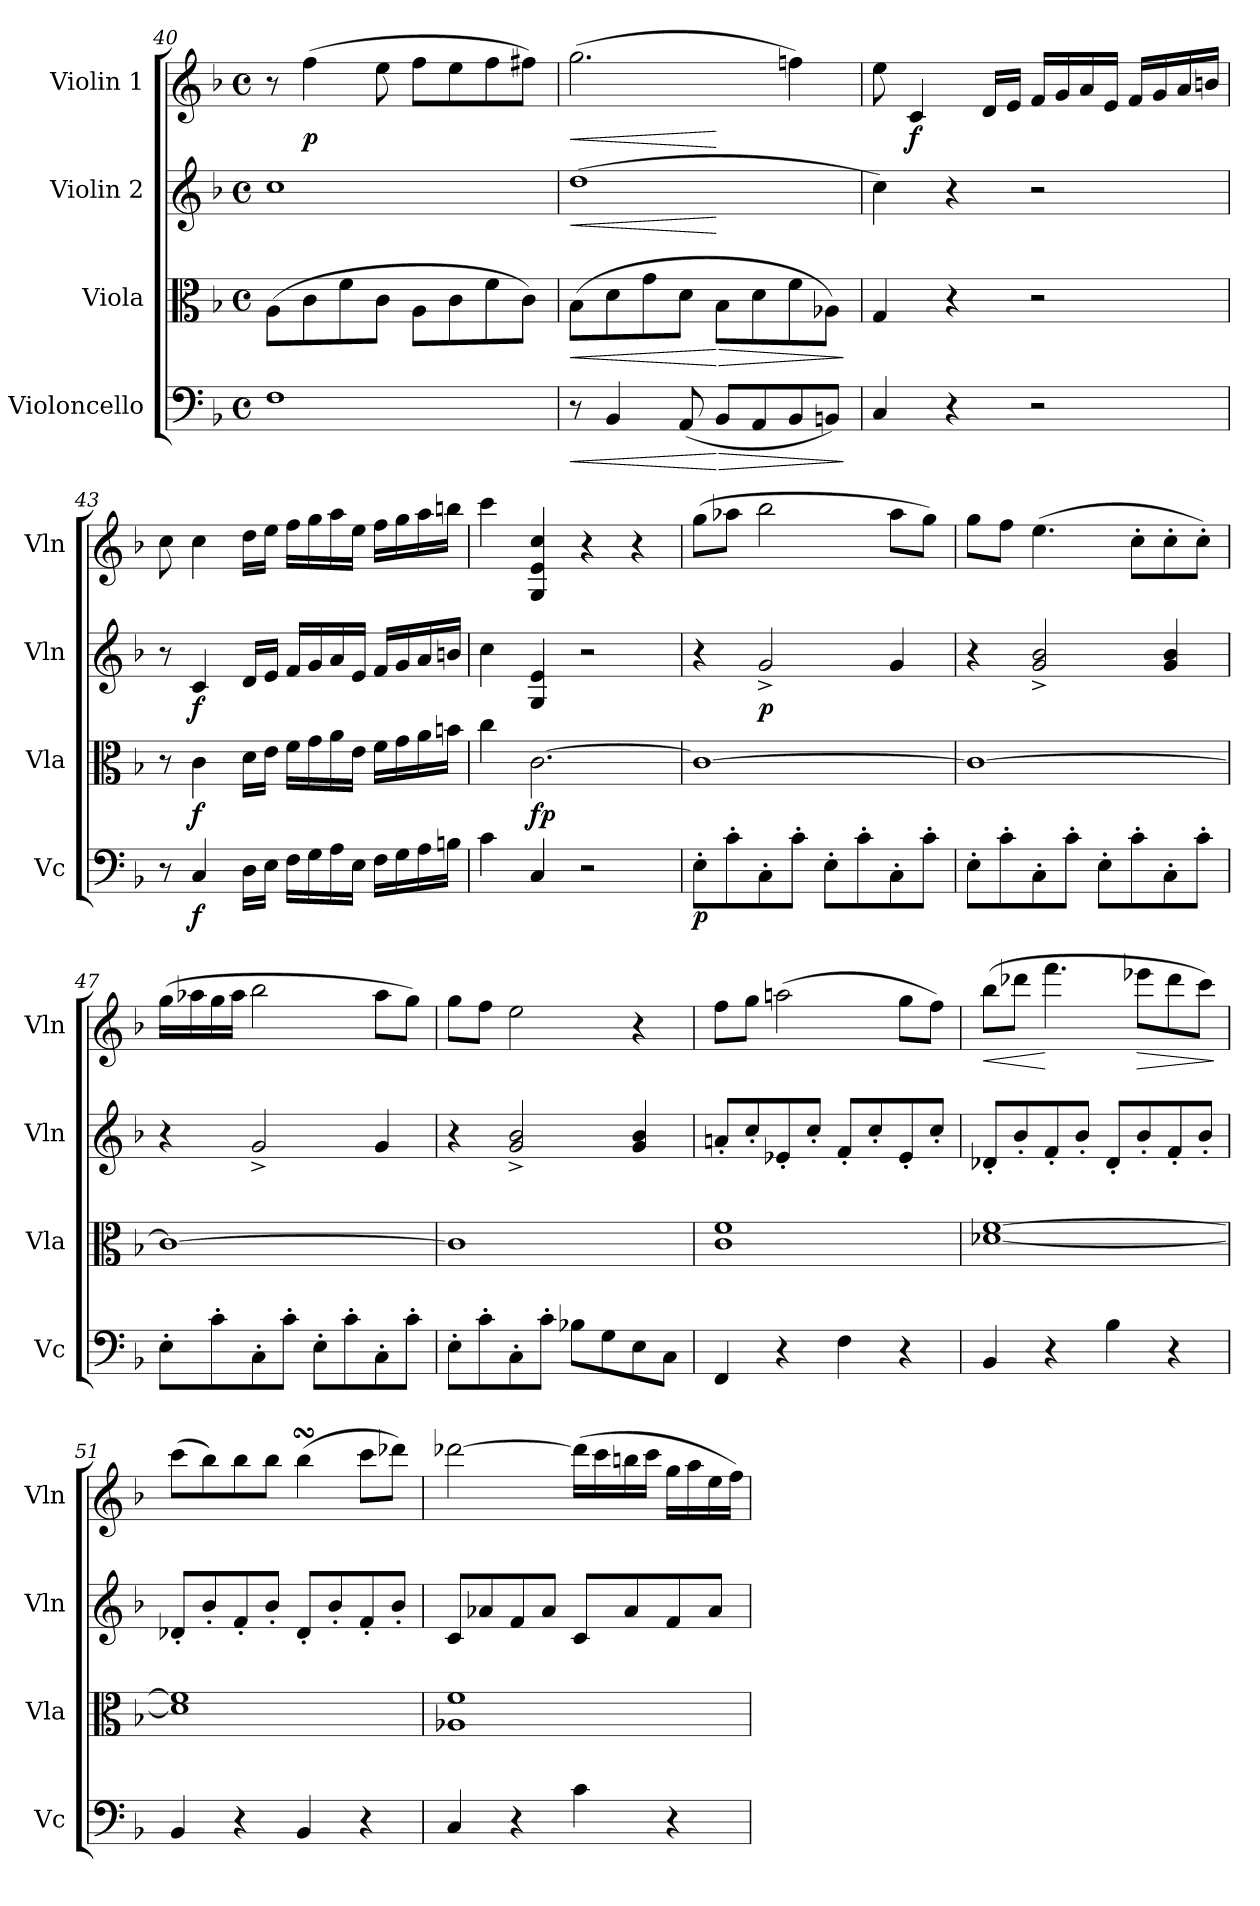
**kern	**dynam	**kern	**dynam	**kern	**dynam	**kern	**dynam
*part4	*part4	*part3	*part3	*part2	*part2	*part1	*part1
*staff4	*staff4	*staff3	*staff3	*staff2	*staff2	*staff1	*staff1
*I"Violoncello	*	*I"Viola	*	*I"Violin 2	*	*I"Violin 1	*
*I'Vc	*	*I'Vla	*	*I'Vln	*	*I'Vln	*
*clefF4	*	*clefC3	*	*clefG2	*	*clefG2	*
*k[b-]	*	*k[b-]	*	*k[b-]	*	*k[b-]	*
*M4/4	*	*M4/4	*	*M4/4	*	*M4/4	*
*met(c)	*	*met(c)	*	*met(c)	*	*met(c)	*
=40	=40	=40	=40	=40	=40	=40	=40
1F	.	(>8A\L	.	1cc	.	8r	.
!	!	!	!	!	!	!	!LO:DY:b
.	.	8c\	.	.	.	(>4ff\	p
.	.	8f\	.	.	.	.	.
.	.	8c\J	.	.	.	8ee\	.
.	.	8A\L	.	.	.	8ff\L	.
.	.	8c\	.	.	.	8ee\	.
.	.	8f\	.	.	.	8ff\	.
.	.	8c\J)	.	.	.	8ff#X\J)	.
=41	=41	=41	=41	=41	=41	=41	=41
!	!LO:HP:b	!	!LO:HP:b	!	!LO:HP:b	!	!LO:HP:b
*	*	*	*	*^	*	*^	*
8r	<	(>8B-\L	<	(>1dd	2ryy	<	(>2.gg\	2ryy	<
4BB-/	.	8d\	.	.	.	.	.	.	.
.	.	8g\	.	.	.	.	.	.	.
(<8AA/	.	8d\J	.	.	.	.	.	.	.
!	!LO:HP:n=1:b	!	!LO:HP:n=1:b	!	!	!	!	!	!
8BB-/L	[ >	8B-\L	[ >	.	2ryy	[	.	2ryy	[
8AA/	.	8d\	.	.	.	.	.	.	.
8BB-/	.	8f\	.	.	.	.	4ffn\)	.	.
8BBn/J)	.	8A-X\J)	.	.	.	.	.	.	.
*	*	*	*	*v	*v	*	*	*	*
*	*	*	*	*	*	*v	*v	*
.	]	.	]	.	.	.	.
!!LO:LB:g=z
=42	=42	=42	=42	=42	=42	=42	=42
4C/	.	4G/	.	4cc\)	.	8ee\	.
!	!	!	!	!	!	!	!LO:DY:b
.	.	.	.	.	.	4c/	f
4r	.	4r	.	4r	.	.	.
.	.	.	.	.	.	16d/LL	.
.	.	.	.	.	.	16e/JJ	.
2r	.	2r	.	2r	.	16f/LL	.
.	.	.	.	.	.	16g/	.
.	.	.	.	.	.	16a/	.
.	.	.	.	.	.	16e/JJ	.
.	.	.	.	.	.	16f/LL	.
.	.	.	.	.	.	16g/	.
.	.	.	.	.	.	16a/	.
.	.	.	.	.	.	16bn/JJ	.
!!LO:PB:g=z
=43	=43	=43	=43	=43	=43	=43	=43
8r	.	8r	.	8r	.	8cc\	.
!	!LO:DY:b	!	!LO:DY:b	!	!LO:DY:b	!	!
4C/	f	4c\	f	4c/	f	4cc\	.
16D\LL	.	16d\LL	.	16d/LL	.	16dd\LL	.
16E\JJ	.	16e\JJ	.	16e/JJ	.	16ee\JJ	.
16F\LL	.	16f\LL	.	16f/LL	.	16ff\LL	.
16G\	.	16g\	.	16g/	.	16gg\	.
16A\	.	16a\	.	16a/	.	16aa\	.
16E\JJ	.	16e\JJ	.	16e/JJ	.	16ee\JJ	.
16F\LL	.	16f\LL	.	16f/LL	.	16ff\LL	.
16G\	.	16g\	.	16g/	.	16gg\	.
16A\	.	16a\	.	16a/	.	16aa\	.
16Bn\JJ	.	16bn\JJ	.	16bn/JJ	.	16bbn\JJ	.
=44	=44	=44	=44	=44	=44	=44	=44
4c\	.	4cc\	.	4cc\	.	4ccc\	.
!	!	!	!LO:DY:b	!	!	!	!
4C/	.	[>2.c\	fp	4G/ 4e/	.	4G/ 4e/ 4cc/	.
2r	.	.	.	2r	.	4r	.
.	.	.	.	.	.	4r	.
=45	=45	=45	=45	=45	=45	=45	=45
!	!LO:DY:b	!	!	!	!	!	!LO:DY:b
!	!	!	!	!	!	!	!LO:DY:n=1:b
8E'\L	p	1c_	.	4r	.	(>8gg\L	mp other-dynamics
8c'\	.	.	.	.	.	8aa-X\J	.
!	!	!	!	!	!LO:DY:b	!	!
8C'\	.	.	.	2g^>/	p	2bb-\	.
8c'\J	.	.	.	.	.	.	.
8E'\L	.	.	.	.	.	.	.
8c'\	.	.	.	.	.	.	.
8C'\	.	.	.	4g/	.	8aa-\L	.
8c'\J	.	.	.	.	.	8gg\J)	.
=46	=46	=46	=46	=46	=46	=46	=46
8E'\L	.	1c_	.	4r	.	8gg\L	.
8c'\	.	.	.	.	.	8ff\J	.
8C'\	.	.	.	2g/^> 2b-/^>	.	(>4.ee\	.
8c'\J	.	.	.	.	.	.	.
8E'\L	.	.	.	.	.	.	.
8c'\	.	.	.	.	.	8cc'\L	.
8C'\	.	.	.	4g/ 4b-/	.	8cc'\	.
8c'\J	.	.	.	.	.	8cc'\J)	.
!!LO:LB:g=z
=47	=47	=47	=47	=47	=47	=47	=47
8E'\L	.	1c_	.	4r	.	(>16gg\LL	.
.	.	.	.	.	.	16aa-X\	.
8c'\	.	.	.	.	.	16gg\	.
.	.	.	.	.	.	16aa-\JJ	.
8C'\	.	.	.	2g^>/	.	2bb-\	.
8c'\J	.	.	.	.	.	.	.
8E'\L	.	.	.	.	.	.	.
8c'\	.	.	.	.	.	.	.
8C'\	.	.	.	4g/	.	8aa-\L	.
8c'\J	.	.	.	.	.	8gg\J)	.
!!LO:LB:g=z
=48	=48	=48	=48	=48	=48	=48	=48
8E'\L	.	1c]	.	4r	.	8gg\L	.
8c'\	.	.	.	.	.	8ff\J	.
8C'\	.	.	.	2g/^> 2b-/^>	.	2ee\	.
8c'\J	.	.	.	.	.	.	.
8B-X\L	.	.	.	.	.	.	.
8G\	.	.	.	.	.	.	.
8E\	.	.	.	4g/ 4b-/	.	4r	.
8C\J	.	.	.	.	.	.	.
=49	=49	=49	=49	=49	=49	=49	=49
*	*	*^	*	*	*	*	*
4FF/	.	1f	1c	.	8an'/L	.	8ff\L	.
.	.	.	.	.	8cc'/	.	8gg\J	.
4r	.	.	.	.	8e-X'/	.	(>2aan\	.
.	.	.	.	.	8cc'/J	.	.	.
4F\	.	.	.	.	8f'/L	.	.	.
.	.	.	.	.	8cc'/	.	.	.
4r	.	.	.	.	8e-'/	.	8gg\L	.
.	.	.	.	.	8cc'/J	.	8ff\J)	.
*	*	*v	*v	*	*	*	*	*
=50	=50	=50	=50	=50	=50	=50	=50
!	!	!	!	!	!	!	!LO:HP:b
4BB-/	.	[<1d-X [>1f	.	8d-X'/L	.	(>8bb-\L	<
.	.	.	.	8b-'/	.	8ddd-X\J	.
4r	.	.	.	8f'/	.	4.fff\	[
.	.	.	.	8b-'/J	.	.	.
4B-\	.	.	.	8d-'/L	.	.	.
!	!	!	!	!	!	!	!LO:HP:b
.	.	.	.	8b-'/	.	8eee-X\L	>
4r	.	.	.	8f'/	.	8ddd-\	.
.	.	.	.	8b-'/J	.	8ccc\J)	.
.	.	.	.	.	.	.	]
=51	=51	=51	=51	=51	=51	=51	=51
4BB-/	.	1d-] 1f]	.	8d-X'/L	.	(>8ccc\L	.
.	.	.	.	8b-'/	.	8bb-\)	.
4r	.	.	.	8f'/	.	8bb-\	.
.	.	.	.	8b-'/J	.	8bb-\J	.
4BB-/	.	.	.	8d-'/L	.	(>4bb-sSSs\	.
.	.	.	.	8b-'/	.	.	.
4r	.	.	.	8f'/	.	8ccc\L	.
.	.	.	.	8b-'/J	.	8ddd-X\J)	.
!!LO:LB:g=z
=52	=52	=52	=52	=52	=52	=52	=52
*	*	*^	*	*	*	*	*
4C/	.	1f	1A-X	.	8c/L	.	[>2ddd-X\	.
.	.	.	.	.	8a-X/	.	.	.
4r	.	.	.	.	8f/	.	.	.
.	.	.	.	.	8a-/J	.	.	.
4c\	.	.	.	.	8c/L	.	(>16ddd-\LL]	.
.	.	.	.	.	.	.	16ccc\	.
.	.	.	.	.	8a-/	.	16bbn\	.
.	.	.	.	.	.	.	16ccc\JJ	.
4r	.	.	.	.	8f/	.	16gg\LL	.
.	.	.	.	.	.	.	16aa\	.
.	.	.	.	.	8a-/J	.	16ee\	.
.	.	.	.	.	.	.	16ff\JJ)	.
*	*	*v	*v	*	*	*	*	*
=	=	=	=	=	=	=	=
*-	*-	*-	*-	*-	*-	*-	*-
